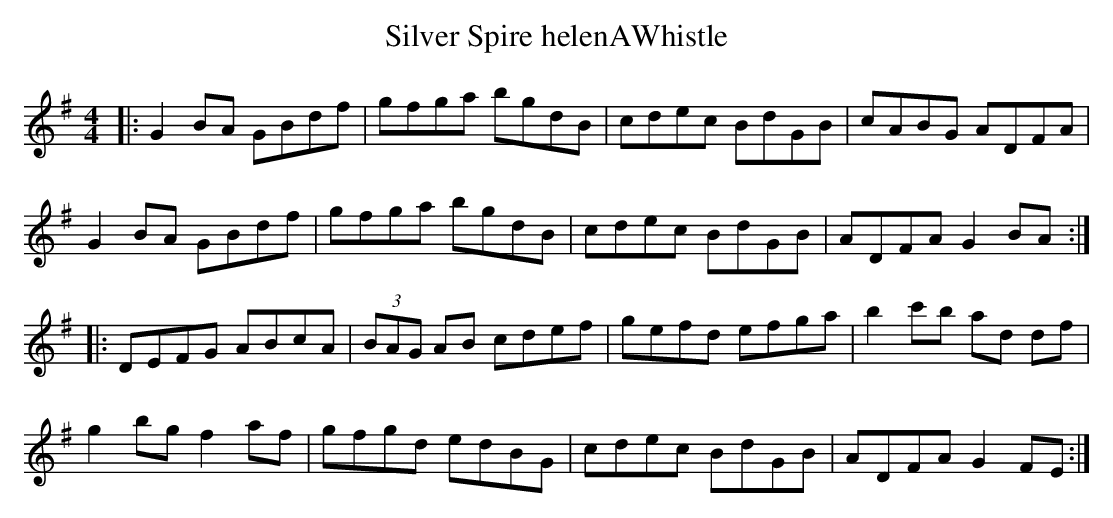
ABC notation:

X:1
T:Silver Spire helenAWhistle
M:4/4
L:1/8
K:Gmaj
|:G2BA GBdf|gfga bgdB|cdec BdGB|cABG ADFA|
G2BA GBdf|gfga bgdB|cdec BdGB|ADFA G2BA:|
|:DEFG ABcA|(3BAG AB cdef|gefd efga|b2c'b ad df|
g2bg f2af|gfgd edBG|cdec BdGB|ADFA G2FE:|
